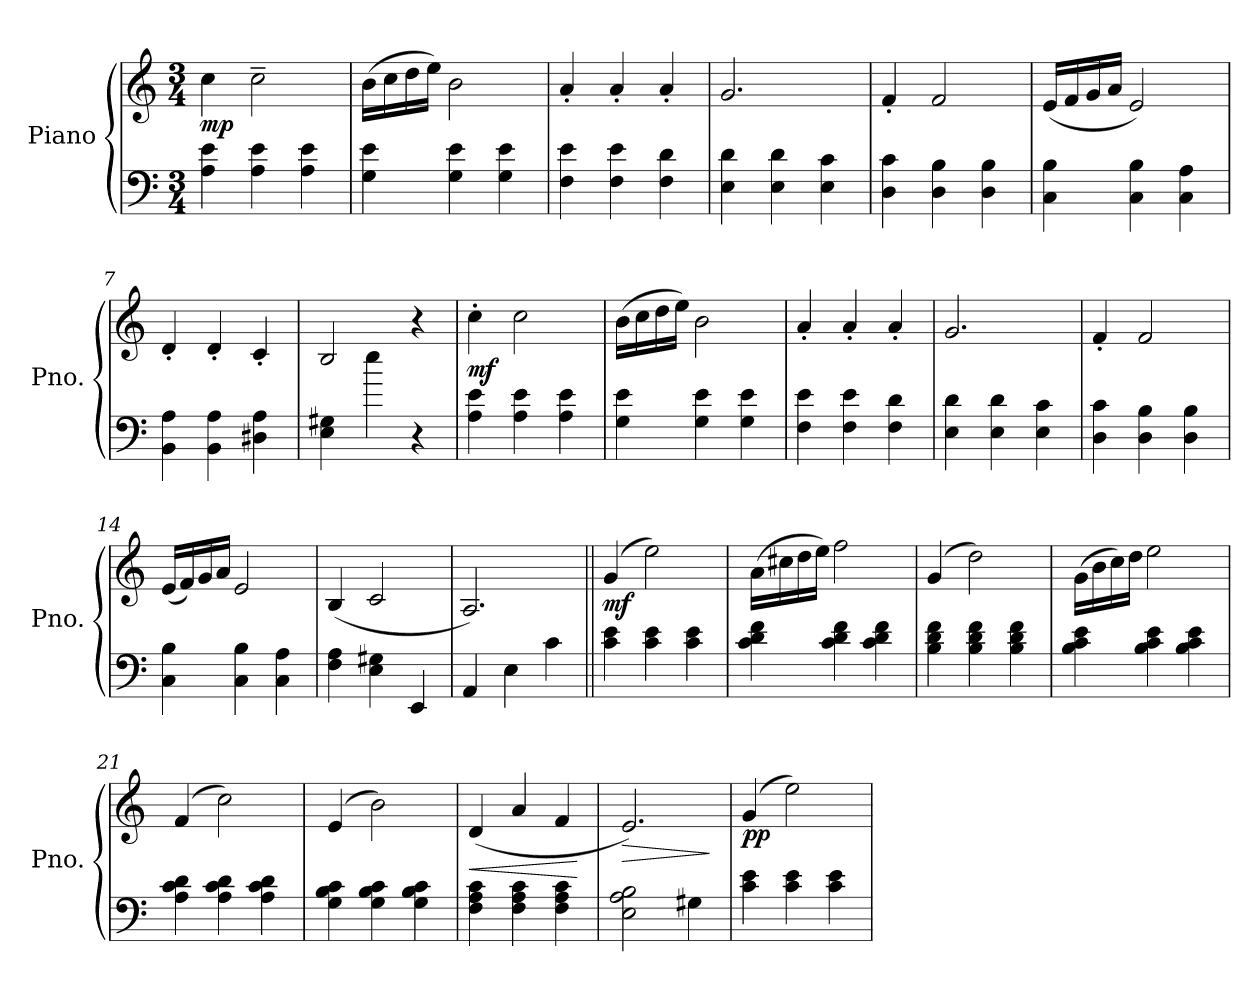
**kern	**kern	**dynam
*part1	*part1	*part1
*staff2	*staff1	*staff1/2
*I"Piano	*	*
*I'Pno.	*	*
*clefF4	*clefG2	*
*k[]	*k[]	*
*M3/4	*M3/4	*
*MM120	*MM120	*
=1	=1	=1
!	!	!LO:DY:b
4A\ 4e\	4cc\	mp
4A\ 4e\	2cc~\	.
4A\ 4e\	.	.
=2	=2	=2
4G\ 4e\	(>16b\LL	.
.	16cc\	.
.	16dd\	.
.	16ee\JJ)	.
4G\ 4e\	2b\	.
4G\ 4e\	.	.
=3	=3	=3
4F\ 4e\	4a'/	.
4F\ 4e\	4a'/	.
4F\ 4d\	4a'/	.
=4	=4	=4
4E\ 4d\	2.g/	.
4E\ 4d\	.	.
4E\ 4c\	.	.
=5	=5	=5
4D\ 4c\	4f'/	.
4D\ 4B\	2f/	.
4D\ 4B\	.	.
=6	=6	=6
4C\ 4B\	(<16e/LL	.
.	16f/	.
.	16g/	.
.	16a/JJ	.
4C\ 4B\	2e/)	.
4C\ 4A\	.	.
=7	=7	=7
4BB\ 4A\	4d'/	.
4BB\ 4A\	4d'/	.
4D#X\ 4A\	4c'/	.
=8	=8	=8
4E\ 4G#X\	2B/	.
4ee\	.	.
4r	4r	.
!!LO:LB:g=z
=9	=9	=9
!	!	!LO:DY:b
4A\ 4e\	4cc'\	mf
4A\ 4e\	2cc\	.
4A\ 4e\	.	.
=10	=10	=10
4G\ 4e\	(>16b\LL	.
.	16cc\	.
.	16dd\	.
.	16ee\JJ)	.
4G\ 4e\	2b\	.
4G\ 4e\	.	.
=11	=11	=11
4F\ 4e\	4a'/	.
4F\ 4e\	4a'/	.
4F\ 4d\	4a'/	.
=12	=12	=12
4E\ 4d\	2.g/	.
4E\ 4d\	.	.
4E\ 4c\	.	.
=13	=13	=13
4D\ 4c\	4f'/	.
4D\ 4B\	2f/	.
4D\ 4B\	.	.
=14	=14	=14
4C\ 4B\	(<16e/LL	.
.	16f/)	.
.	16g/	.
.	16a/JJ	.
4C\ 4B\	2e/	.
4C\ 4A\	.	.
=15	=15	=15
4F\ 4A\	(<4B/	.
4E\ 4G#X\	2c/	.
4EE/	.	.
=16	=16	=16
4AA/	2.A/)	.
4E\	.	.
4c\	.	.
!!LO:LB:g=z
=17||	=17||	=17||
!	!	!LO:DY:b
4c\ 4e\	(>4g/	mf
4c\ 4e\	2ee\)	.
4c\ 4e\	.	.
=18	=18	=18
4c\ 4d\ 4f\	(>16a\LL	.
.	16cc#X\	.
.	16dd\	.
.	16ee\JJ)	.
4c\ 4d\ 4f\	2ff\	.
4c\ 4d\ 4f\	.	.
=19	=19	=19
4B\ 4d\ 4f\	(>4g/	.
4B\ 4d\ 4f\	2dd\)	.
4B\ 4d\ 4f\	.	.
=20	=20	=20
4B\ 4c\ 4e\	(>16g\LL	.
.	16b\	.
.	16cc\)	.
.	16dd\JJ	.
4B\ 4c\ 4e\	2ee\	.
4B\ 4c\ 4e\	.	.
=21	=21	=21
4A\ 4c\ 4d\	(>4f/	.
4A\ 4c\ 4d\	2cc\)	.
4A\ 4c\ 4d\	.	.
=22	=22	=22
4G\ 4B\ 4c\	(>4e/	.
4G\ 4B\ 4c\	2b\)	.
4G\ 4B\ 4c\	.	.
=23	=23	=23
!	!	!LO:HP:b
4F\ 4A\ 4c\	(<4d/	<
4F\ 4A\ 4c\	4a/	.
4F\ 4A\ 4c\	4f/	.
.	.	[
=24	=24	=24
!	!	!LO:HP:b
2E\ 2A\ 2B\	2.e/)	>
4G#X\	.	.
.	.	]
!!LO:LB:g=z
=25	=25	=25
!	!	!LO:DY:b
4c\ 4e\	(>4g/	pp
4c\ 4e\	2ee\)	.
4c\ 4e\	.	.
=	=	=
*-	*-	*-
